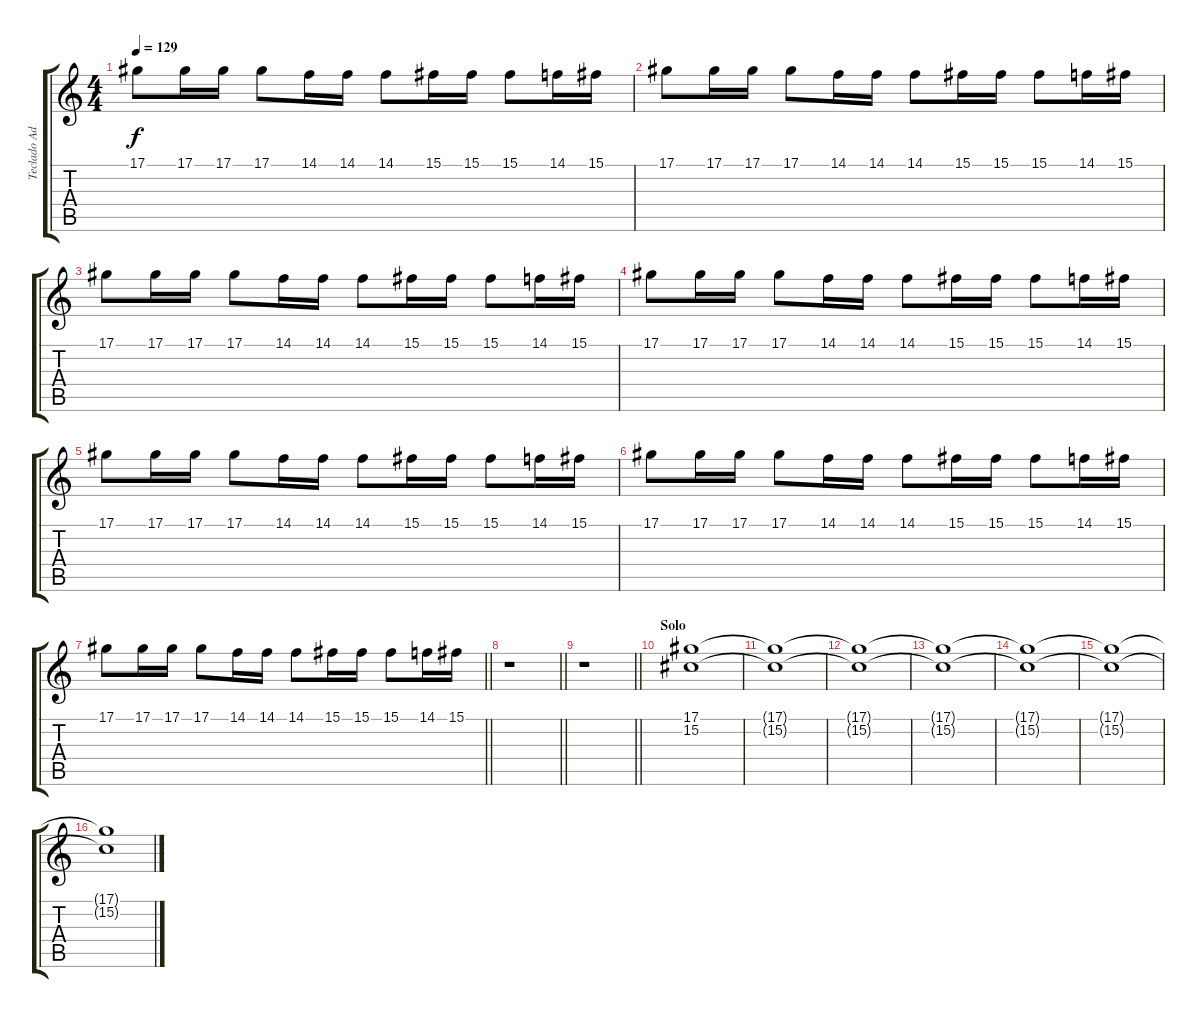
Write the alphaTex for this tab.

\track ("Teclado Adicional" "Teclado Ad") {instrument fx1rain}
\staff {score tabs}
\tuning (Eb4 Bb3 Gb3 Db3 Ab2 Eb2) {hide}
\ts (4 4)
\tempo 129
\clef g2
\ks c
17.1.8{dy f} 17.1.16 17.1.16 17.1.8 14.1.16 14.1.16 14.1.8 15.1.16 15.1.16 15.1.8 14.1.16 15.1.16 |
17.1.8 17.1.16 17.1.16 17.1.8 14.1.16 14.1.16 14.1.8 15.1.16 15.1.16 15.1.8 14.1.16 15.1.16 |
17.1.8 17.1.16 17.1.16 17.1.8 14.1.16 14.1.16 14.1.8 15.1.16 15.1.16 15.1.8 14.1.16 15.1.16 |
17.1.8 17.1.16 17.1.16 17.1.8 14.1.16 14.1.16 14.1.8 15.1.16 15.1.16 15.1.8 14.1.16 15.1.16 |
17.1.8 17.1.16 17.1.16 17.1.8 14.1.16 14.1.16 14.1.8 15.1.16 15.1.16 15.1.8 14.1.16 15.1.16 |
17.1.8 17.1.16 17.1.16 17.1.8 14.1.16 14.1.16 14.1.8 15.1.16 15.1.16 15.1.8 14.1.16 15.1.16 |
\barLineRight lightlight
17.1.8 17.1.16 17.1.16 17.1.8 14.1.16 14.1.16 14.1.8 15.1.16 15.1.16 15.1.8 14.1.16 15.1.16 |
\barLineRight lightlight
r.1 |
\barLineRight lightlight
r.1 |
\section ("" "Solo")
(17.1 15.2).1{volume 8 instrument stringensemble1} |
(17.1{t} 15.2{t}).1 |
(17.1{t} 15.2{t}).1 |
(17.1{t} 15.2{t}).1 |
(17.1{t} 15.2{t}).1 |
(17.1{t} 15.2{t}).1 |
(17.1{t} 15.2{t}).1
